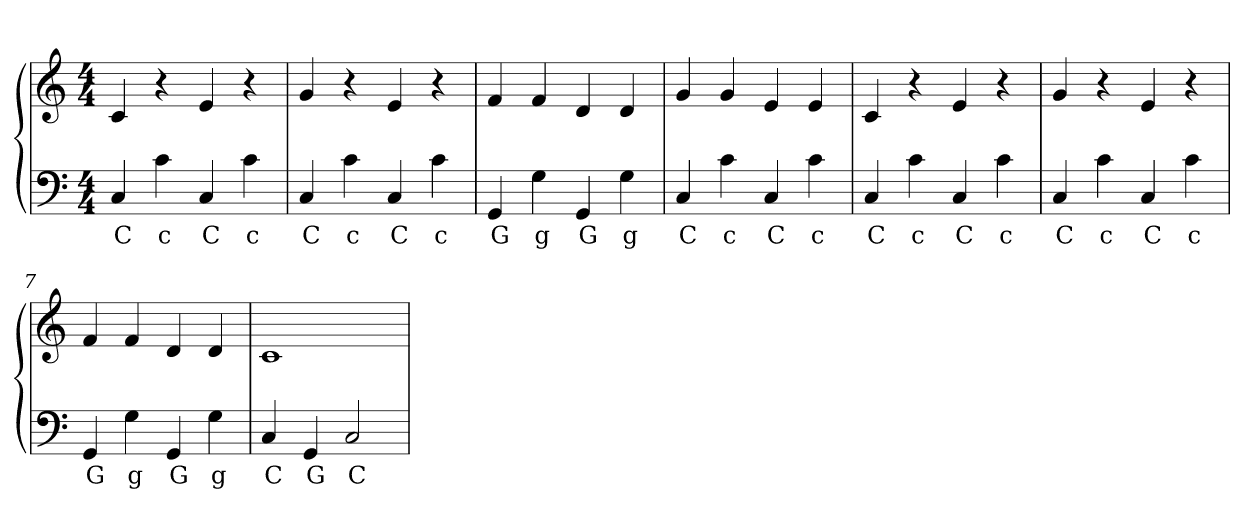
**kern	**text	**kern
*part2	*part2	*part1
*staff2	*staff2	*staff1
!!LO:PB:g=z
*clefF4	*	*clefG2
*k[]	*	*k[]
*C:	*	*C:
*M4/4	*	*M4/4
=1	=1	=1
!	!LO:LY:b:color=#000000	!
4Ci/	C	4ci/
!	!LO:LY:b:color=#000000	!
4ci\	c	4r
!	!LO:LY:b:color=#000000	!
4Ci/	C	4ei/
!	!LO:LY:b:color=#000000	!
4ci\	c	4r
=2	=2	=2
!	!LO:LY:b:color=#000000	!
4Ci/	C	4gi/
!	!LO:LY:b:color=#000000	!
4ci\	c	4r
!	!LO:LY:b:color=#000000	!
4Ci/	C	4ei/
!	!LO:LY:b:color=#000000	!
4ci\	c	4r
=3	=3	=3
!	!LO:LY:b:color=#000000	!
4GGi/	G	4fi/
!	!LO:LY:b:color=#000000	!
4Gi\	g	4fi/
!	!LO:LY:b:color=#000000	!
4GGi/	G	4di/
!	!LO:LY:b:color=#000000	!
4Gi\	g	4di/
=4	=4	=4
!	!LO:LY:b:color=#000000	!
4Ci/	C	4gi/
!	!LO:LY:b:color=#000000	!
4ci\	c	4gi/
!	!LO:LY:b:color=#000000	!
4Ci/	C	4ei/
!	!LO:LY:b:color=#000000	!
4ci\	c	4ei/
!!LO:LB:g=z
=5	=5	=5
!	!LO:LY:b:color=#000000	!
4Ci/	C	4ci/
!	!LO:LY:b:color=#000000	!
4ci\	c	4r
!	!LO:LY:b:color=#000000	!
4Ci/	C	4ei/
!	!LO:LY:b:color=#000000	!
4ci\	c	4r
=6	=6	=6
!	!LO:LY:b:color=#000000	!
4Ci/	C	4gi/
!	!LO:LY:b:color=#000000	!
4ci\	c	4r
!	!LO:LY:b:color=#000000	!
4Ci/	C	4ei/
!	!LO:LY:b:color=#000000	!
4ci\	c	4r
=7	=7	=7
!	!LO:LY:b:color=#000000	!
4GGi/	G	4fi/
!	!LO:LY:b:color=#000000	!
4Gi\	g	4fi/
!	!LO:LY:b:color=#000000	!
4GGi/	G	4di/
!	!LO:LY:b:color=#000000	!
4Gi\	g	4di/
=8	=8	=8
!	!LO:LY:b:color=#000000	!
4Ci/	C	1ci
!	!LO:LY:b:color=#000000	!
4GGi/	G	.
!	!LO:LY:b:color=#000000	!
2Ci/	C	.
=	=	=
*-	*-	*-
